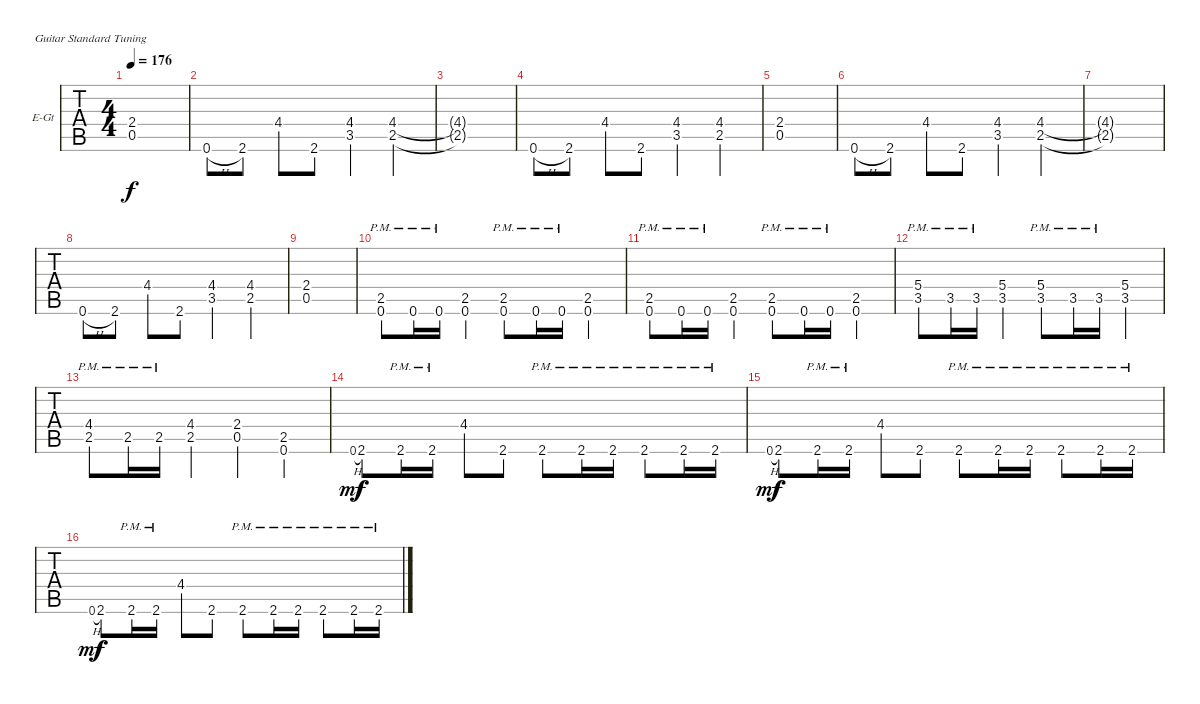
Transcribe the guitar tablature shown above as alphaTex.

\bracketExtendMode groupsimilarinstruments
\firstSystemTrackNameOrientation horizontal
\otherSystemsTrackNameOrientation horizontal
\track ("Guitar 02" "E-Gt") {instrument overdrivenguitar}
\staff {tabs}
\tuning (E4 B3 G3 D3 A2 E2)
\ts (4 4)
\tempo 176
\clef g2
\ks c
(2.4 0.5).1{dy f} |
0.6{h}.8 2.6.8 4.4.8 2.6.8 (4.4 3.5).4 (4.4 2.5).4 |
(4.4{t} 2.5{t}).1 |
0.6{h}.8 2.6.8 4.4.8 2.6.8 (4.4 3.5).4 (4.4 2.5).4 |
(2.4 0.5).1 |
0.6{h}.8 2.6.8 4.4.8 2.6.8 (4.4 3.5).4 (4.4 2.5).4 |
(4.4{t} 2.5{t}).1 |
0.6{h}.8 2.6.8 4.4.8 2.6.8 (4.4 3.5).4 (4.4 2.5).4 |
(2.4 0.5).1 |
(2.5{pm} 0.6{pm}).8 0.6{pm}.16 0.6{pm}.16 (2.5 0.6).4 (2.5{pm} 0.6{pm}).8 0.6{pm}.16 0.6{pm}.16 (2.5 0.6).4 |
(2.5{pm} 0.6{pm}).8 0.6{pm}.16 0.6{pm}.16 (2.5 0.6).4 (2.5{pm} 0.6{pm}).8 0.6{pm}.16 0.6{pm}.16 (2.5 0.6).4 |
(5.4{pm} 3.5{pm}).8 3.5{pm}.16 3.5{pm}.16 (5.4 3.5).4 (5.4{pm} 3.5{pm}).8 3.5{pm}.16 3.5{pm}.16 (5.4 3.5).4 |
(4.4{pm} 2.5{pm}).8 2.5{pm}.16 2.5{pm}.16 (4.4 2.5).4 (2.4 0.5).4 (2.5 0.6).4 |
0.6{h}.8{gr onbeat dy mf} 2.6.8{dy f} 2.6{pm}.16 2.6{pm}.16 4.4.8 2.6.8 2.6{pm}.8 2.6{pm}.16 2.6{pm}.16 2.6{pm}.8 2.6{pm}.16 2.6{pm}.16 |
0.6{h}.8{gr onbeat dy mf} 2.6.8{dy f} 2.6{pm}.16 2.6{pm}.16 4.4.8 2.6.8 2.6{pm}.8 2.6{pm}.16 2.6{pm}.16 2.6{pm}.8 2.6{pm}.16 2.6{pm}.16 |
0.6{h}.8{gr onbeat dy mf} 2.6.8{dy f} 2.6{pm}.16 2.6{pm}.16 4.4.8 2.6.8 2.6{pm}.8 2.6{pm}.16 2.6{pm}.16 2.6{pm}.8 2.6{pm}.16 2.6{pm}.16
